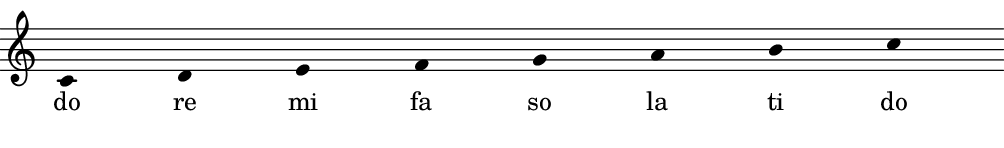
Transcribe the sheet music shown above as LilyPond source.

\layout {
  indent = %{OOoLilyPondCustom1%}0 \mm%{OOoLilyPondEnd%}
  ragged-right = ##t
  %{OOoLilyPondOption8False%}ragged-right = ##f%{OOoLilyPondEnd%} 
}

% ------------------------------------------------------------
%{OOoLilyPondCode%}\paper { paper-height = 4 \cm }

\new Staff \relative c' {
  \clef "treble"  % "alto", "tenor", "bass", "treble_8", "treble^8", ...
  \key c \major  % c \minor
  \time 4/4
  
  % \set Score.proportionalNotationDuration = #(ly:make-moment 1/4) % or 1/2, 1/8, ...
  
  c4 d e f  g a b c
  
  % \bar "|."      % bar lines: "|.",  "||",  "!",  ";",  ""
  
} 
\addlyrics { 
  do re mi fa so la ti do
}

% \new RhythmicStaff { c4   c8 c   c4   c }
% \addlyrics { "1"  "2"  "+"  "3"  "4" }

\layout { 
  short-indent = \indent
  ragged-last = \ragged-right
}
%{OOoLilyPondEnd%}
% ------------------------------------------------------------

\layout {
  %{OOoLilyPondOption5True%}\cadenzaOn%{OOoLilyPondEnd%}
}

#(set-global-staff-size #!OOoLilyPondStaffSize!# 20 #!OOoLilyPondEnd!#)
#(define version-seen #t)  

%                         #!  and  !#  enclose block comments in scheme.
%                                      just as  
%                         %{  and  %}  do in LilyPond expressions.

%   In your templates, you can use either of them for tags like "OOoLilyPondStaffSize" etc. 
%   On compilation, OLy will use scheme block comments for OOoLilyPondStaffSize (as above), 
%   all other tags will be written with LilyPond block comments. 

%   NOTE: A pair of tags cannot be used multiple times in a template!
%     Therefore the \remove "Bar_engraver" command is packed into a variable "OptionTwoFalseCommand"
%     that can be used multiple times without problems.
CustomTwoCommand = \with { instrumentName = \markup \fontsize %{OOoLilyPondCustom2%}#4 "a)"%{OOoLilyPondEnd%} }
OptionTwoFalseCommand   = \with { %{OOoLilyPondOption2False%}\remove "Bar_engraver"%{OOoLilyPondEnd%} }
OptionThreeFalseCommand = \with { %{OOoLilyPondOption3False%}\remove "Time_signature_engraver"%{OOoLilyPondEnd%} }

\paper {
  paper-width = %{OOoLilyPondLineWidth%}17 \cm%{OOoLilyPondEnd%}
  
  left-margin   = 0
  right-margin  = 0
  top-margin    = 0
  bottom-margin = 0
  print-page-number = ##f
  
  page-count = 1
  
  #(define fonts
     (make-pango-font-tree
      "TeXGyreSchola"           ; adjust this font name according to your needs
      "TeXGyreHeros"            ; adjust this font name according to your needs
      "TeXGyreCursor"           ; adjust this font name according to your needs
      (/ staff-height pt 20)))
}                              % Those 3 font families have to be installed on your system


\header {
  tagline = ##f
}

\layout {
  \context { 
    \Staff
    \OptionTwoFalseCommand
    \OptionThreeFalseCommand
    \CustomTwoCommand
    \override Clef.full-size-change = ##t 
  }
  \context { \DrumStaff     \OptionTwoFalseCommand \OptionThreeFalseCommand \CustomTwoCommand}
  \context { \RhythmicStaff \OptionTwoFalseCommand \OptionThreeFalseCommand \CustomTwoCommand}
  \context { \TabStaff      \OptionTwoFalseCommand \OptionThreeFalseCommand \CustomTwoCommand}
  \context {
    \Score
    %      The code between the following two tags will be visible for LilyPond if Option3 is set to TRUE.
    %      (It will be commented out if Option3 is set to FALSE.)
    
    %{OOoLilyPondOption3True%}\numericTimeSignature%{OOoLilyPondEnd%}
    
    %      The code between the following two tags will be visible for LilyPond if Option4 is set to FALSE.
    %      (It will be commented out if Option4 is set to TRUE.)
    
    %{OOoLilyPondOption4False%}\remove "Bar_number_engraver"%{OOoLilyPondEnd%}
    
    \override BarNumber.break-visibility = #end-of-line-invisible
    \override BarNumber.self-alignment-X = #LEFT
    \override BreakAlignment.break-align-orders = #(
      make-vector 3 '(
      left-edge span-bar breathing-sign staff-bar
      clef key-cancellation key-signature time-signature
    ))
  }
  \context {
    \Voice
    %{OOoLilyPondOption1False%}\remove "Stem_engraver"%{OOoLilyPondEnd%}
  }
}

% The following OOoLilyPond settings would cause compilation errors, 
% therefore they must be preceeded by a comment sign (%)!

% Default values (##t or ##f) for CheckBoxes (Option1 ... Option4)

% %{OOoLilyPondOption1Value%}##t%{OOoLilyPondEnd%}
% %{OOoLilyPondOption2Value%}##t%{OOoLilyPondEnd%}
% %{OOoLilyPondOption3Value%}##t%{OOoLilyPondEnd%}
% %{OOoLilyPondOption4Value%}##f%{OOoLilyPondEnd%}
% %{OOoLilyPondOption5Value%}##f%{OOoLilyPondEnd%}
% %{OOoLilyPondOption8Value%}##t%{OOoLilyPondEnd%}

% Here you can define new labels for dialog control elements:

% %{OOoLilyPondCustom1Label%}Indent:%{OOoLilyPondEnd%}
% %{OOoLilyPondCustom2Label%}Size + "Name"%{OOoLilyPondEnd%}
% %{OOoLilyPondOption1Label%}Stems%{OOoLilyPondEnd%}
% %{OOoLilyPondOption2Label%}Bars%{OOoLilyPondEnd%}
% %{OOoLilyPondOption3Label%}Time signature%{OOoLilyPondEnd%}
% %{OOoLilyPondOption4Label%}Bar numbers%{OOoLilyPondEnd%}
% %{OOoLilyPondOption5Label%}Cadenza On%{OOoLilyPondEnd%}
% %{OOoLilyPondOption8Label%}Ragged-right%{OOoLilyPondEnd%}

% Even the "Line Width" and "Staff Size" labels can be changed: 
% use "OOoLilyPondLineWidthLabel" or "OOoLilyPondStaffSizeLabel" as above.
